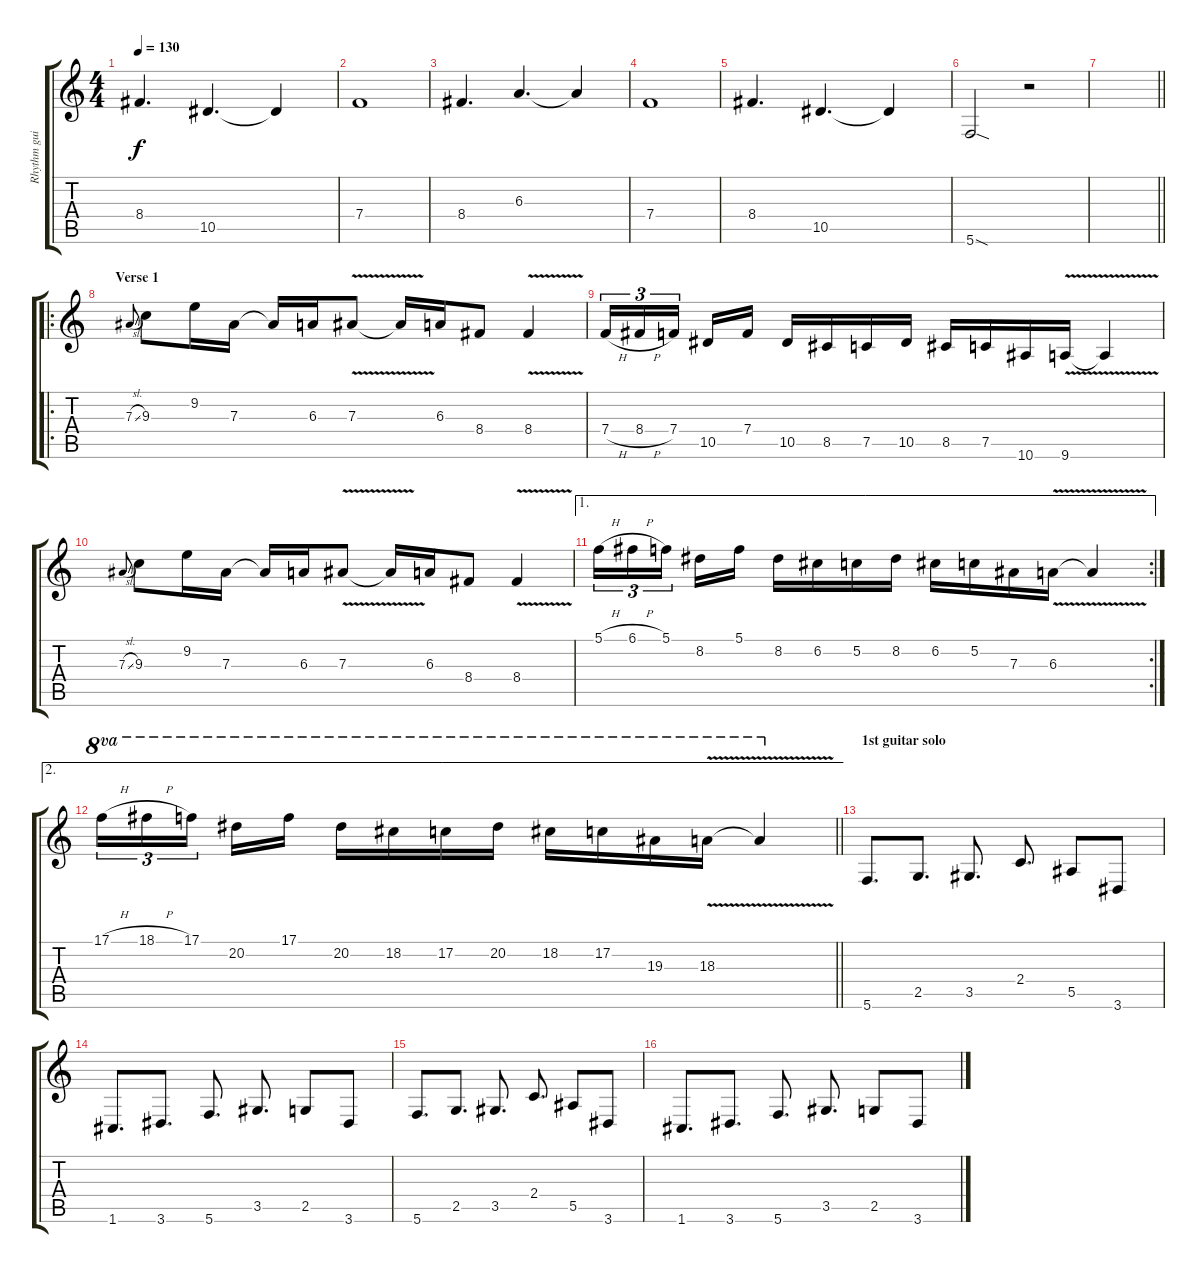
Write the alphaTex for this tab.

\track ("Rhythm guitar (Left)" "Rhythm gui") {instrument distortionguitar}
\staff {score tabs}
\tuning (C4 G3 Eb3 Bb2 F2 C2) {hide}
\ts (4 4)
\tempo 130
\clef g2
\ks c
8.4.4{d dy f} 10.5.4{d} 10.5{t}.4 |
7.4.1 |
8.4.4{d} 6.3.4{d} 6.3{t}.4 |
7.4.1 |
8.4.4{d} 10.5.4{d} 10.5{t}.4 |
5.6{sod}.2 r.2 |
\barLineRight lightlight
|
\ro
\section ("" "Verse 1")
7.3{sl}.8{gr onbeat} 9.3.8{balance 5} 9.2.16 7.3.16 7.3{t}.16 6.3.16 7.3{v}.8 7.3{t}.16 6.3.16 8.4.8 8.4{v}.4 |
7.4{h}.16{tu (3 2)} 8.4{h}.16{tu (3 2)} 7.4.16{tu (3 2) beam splitsecondary} 10.5.16 7.4.16 10.5.16 8.5.16 7.5.16 10.5.16 8.5.16 7.5.16 10.6.16 9.6{v}.16 9.6{t}.4 |
7.3{sl}.8{gr onbeat} 9.3.8 9.2.16 7.3.16 7.3{t}.16 6.3.16 7.3{v}.8 7.3{t}.16 6.3.16 8.4.8 8.4{v}.4 |
\ae 1
\rc 2
5.1{h}.16{tu (3 2)} 6.1{h}.16{tu (3 2)} 5.1.16{tu (3 2) beam splitsecondary} 8.2.16 5.1.16 8.2.16 6.2.16 5.2.16 8.2.16 6.2.16 5.2.16 7.3.16 6.3{v}.16 6.3{t}.4 |
\ae 2
\barLineRight lightlight
17.1{h}.16{tu (3 2) ot 8va} 18.1{h}.16{tu (3 2) ot 8va} 17.1.16{tu (3 2) ot 8va beam splitsecondary} 20.2.16{ot 8va} 17.1.16{ot 8va} 20.2.16{ot 8va} 18.2.16{ot 8va} 17.2.16{ot 8va} 20.2.16{ot 8va} 18.2.16{ot 8va} 17.2.16{ot 8va} 19.3.16{ot 8va} 18.3{v}.16{ot 8va} 18.3{t}.4{ot 8va} |
\section ("" "1st guitar solo")
5.6.8{d} 2.5.8{d} 3.5.8{d} 2.4.8{d} 5.5.8 3.6.8 |
1.6.8{d} 3.6.8{d} 5.6.8{d} 3.5.8{d} 2.5.8 3.6.8 |
5.6.8{d} 2.5.8{d} 3.5.8{d} 2.4.8{d} 5.5.8 3.6.8 |
1.6.8{d} 3.6.8{d} 5.6.8{d} 3.5.8{d} 2.5.8 3.6.8
